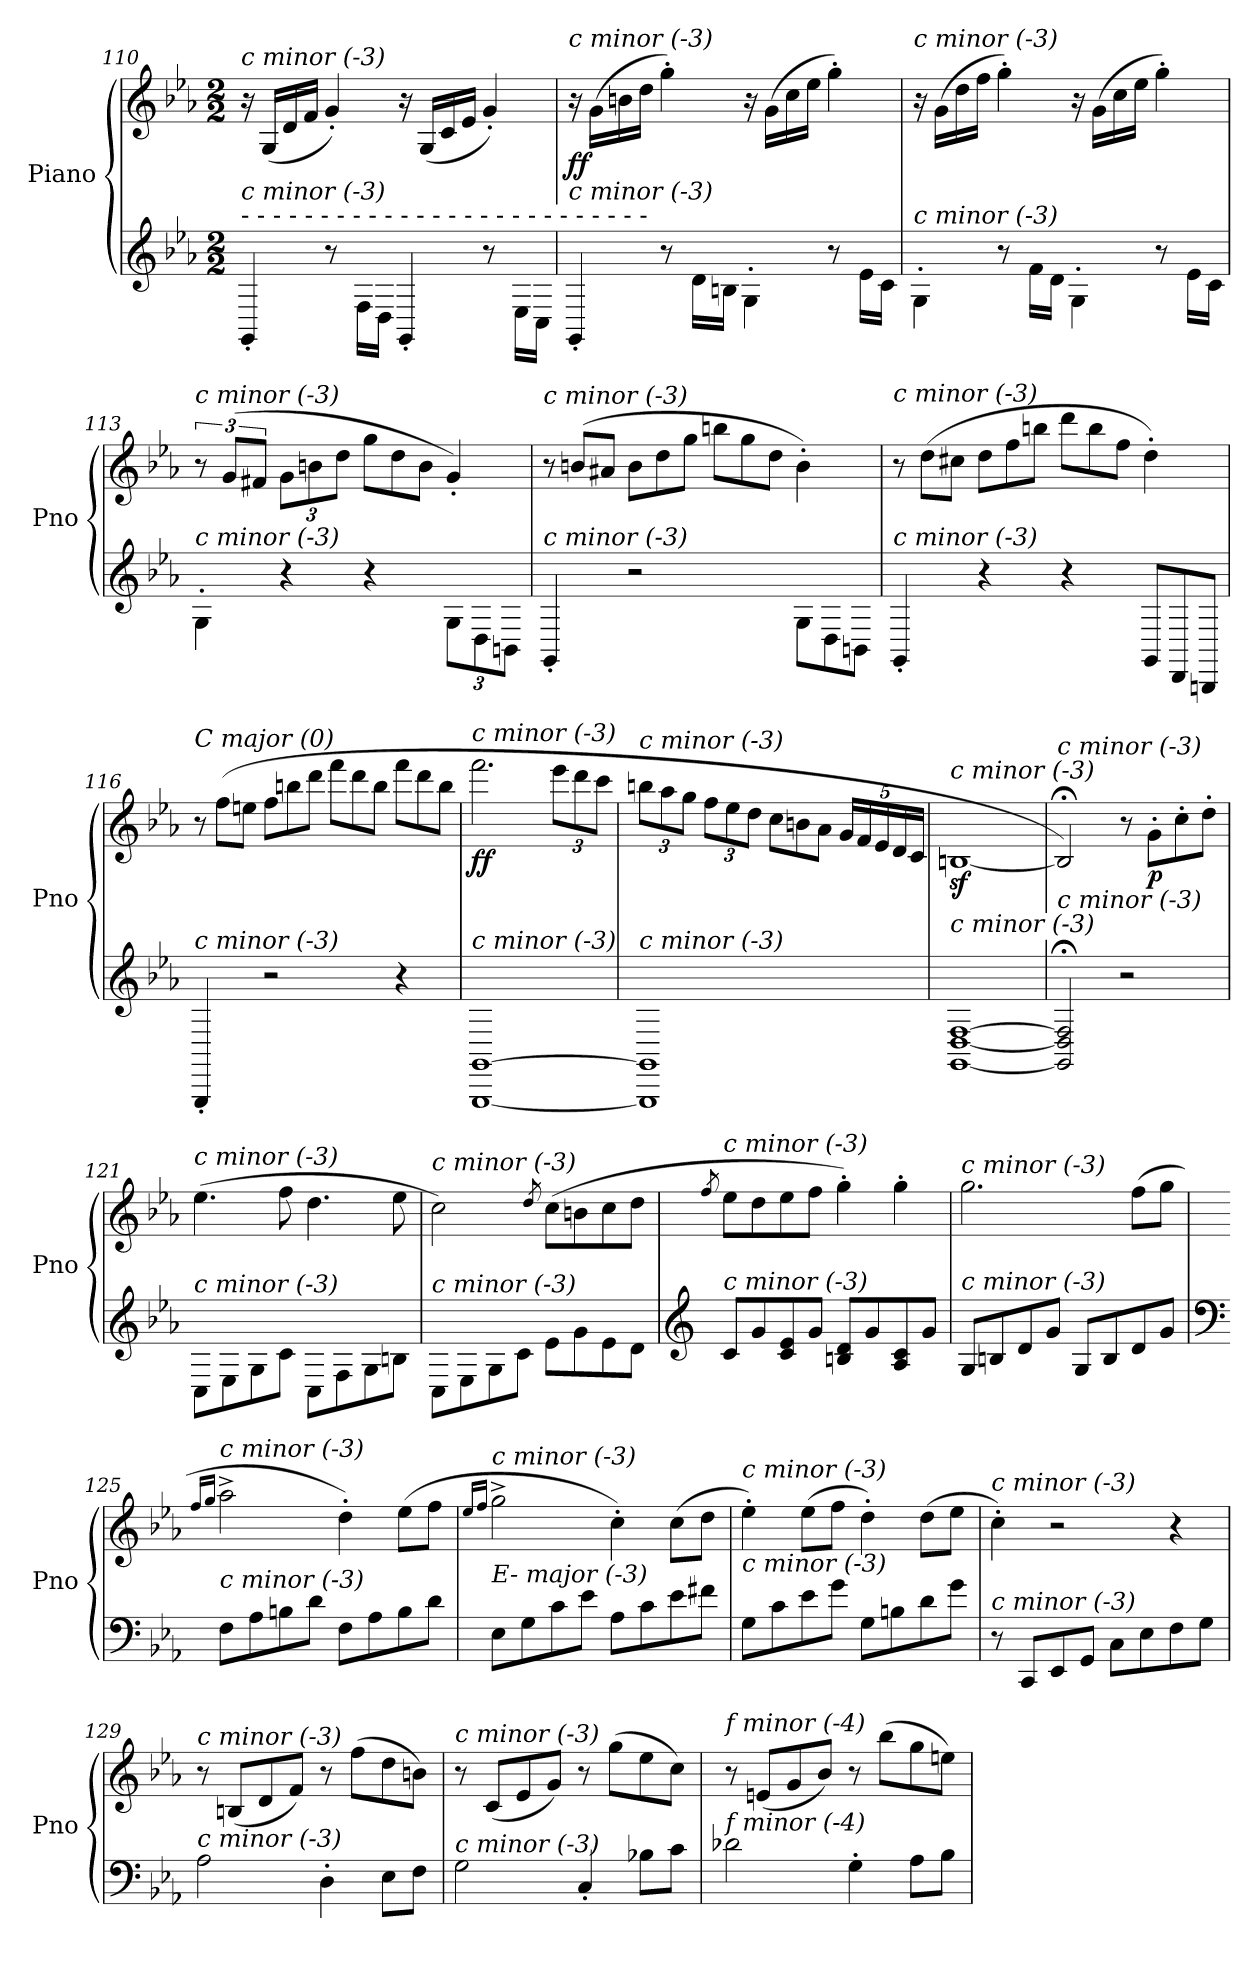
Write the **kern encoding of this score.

**kern	**kern	**dynam
*part1	*part1	*part1
*staff2	*staff1	*staff1/2
*I"Piano	*	*
*I'Pno	*	*
*clefG2	*clefG2	*
*k[b-e-a-]	*k[b-e-a-]	*
*M2/2	*M2/2	*
=110	=110	=110
!	!LO:TX:i:t=c minor (-3)	!
!LO:TX:a:t=-  -  -  -  -  -  -  -  -  -  -  -  -  -  -  -  -  -  -  -  -  -  -  -  -  -	!	!
!LO:TX:i:t=c minor (-3)	!	!
4GG'/	16r	.
.	(<16G/LL	.
.	16d/	.
.	16f/JJ	.
8r	4g'/)	.
16F\LL	.	.
16D\JJ	.	.
4GG'/	16r	.
.	(<16G/LL	.
.	16c/	.
.	16e-/JJ	.
8r	4g'/)	.
16E-\LL	.	.
16C\JJ	.	.
=111	=111	=111
!	!LO:TX:i:t=c minor (-3)	!
!LO:TX:i:t=c minor (-3)	!	!
!	!	!LO:DY:b
4GG'/	16r	ff
.	(>16g\LL	.
.	16bn\	.
.	16dd\JJ	.
8r	4gg'\)	.
16d\LL	.	.
16Bn\JJ	.	.
4G'\	16r	.
.	(>16g\LL	.
.	16cc\	.
.	16ee-\JJ	.
8r	4gg'\)	.
16e-\LL	.	.
16c\JJ	.	.
!!LO:LB:g=z
=112	=112	=112
!	!LO:TX:i:t=c minor (-3)	!
!LO:TX:i:t=c minor (-3)	!	!
4G'\	16r	.
.	(>16g\LL	.
.	16dd\	.
.	16ff\JJ	.
8r	4gg'\)	.
16f\LL	.	.
16d\JJ	.	.
4G'\	16r	.
.	(>16g\LL	.
.	16cc\	.
.	16ee-\JJ	.
8r	4gg'\)	.
16e-\LL	.	.
16c\JJ	.	.
=113	=113	=113
!	!LO:TX:i:t=c minor (-3)	!
!LO:TX:i:t=c minor (-3)	!	!
4G'\	12r	.
.	(>12g/L	.
.	12f#X/J	.
4r	12g\L	.
.	12bn\	.
.	12dd\J	.
*	*Xtuplet	*
4r	12gg\L	.
.	12dd\	.
.	12b\J	.
12G\L	4g'/)	.
12D\	.	.
12BBn\J	.	.
=114	=114	=114
!	!LO:TX:i:t=c minor (-3)	!
!LO:TX:i:t=c minor (-3)	!	!
4GG'/	12r	.
.	(>12bn/L	.
.	12a#Xi/J	.
2r	12b\L	.
.	12dd\	.
.	12gg\J	.
.	12bbn\L	.
.	12gg\	.
.	12dd\J	.
*Xtuplet	*	*
12G\L	4b'\)	.
12D\	.	.
12BBn\J	.	.
!!LO:LB:g=z
=115	=115	=115
!	!LO:TX:i:t=c minor (-3)	!
!LO:TX:i:t=c minor (-3)	!	!
4GG'/	12r	.
.	(>12dd\L	.
.	12cc#Xi\J	.
4r	12dd\L	.
.	12ff\	.
.	12bbn\J	.
4r	12ddd\L	.
.	12bb\	.
.	12ff\J	.
12GG/L	4dd'\)	.
12DD/	.	.
12BBBn/J	.	.
=116	=116	=116
!	!LO:TX:i:t=C major (0)	!
!LO:TX:i:t=c minor (-3)	!	!
4GGG'/	12r	.
.	(>12ff\L	.
.	12een\J	.
2r	12ff\L	.
.	12bbn\	.
.	12ddd\J	.
.	12fff\L	.
.	12ddd\	.
.	12bb\J	.
4r	12fff\L	.
.	12ddd\	.
.	12bb\J	.
=117	=117	=117
!	!LO:TX:i:t=c minor (-3)	!
!LO:TX:i:t=c minor (-3)	!	!
!	!	!LO:DY:b
[1GGG [1GG	2.fff\	ff
*	*tuplet	*
*	*Xbrackettup	*
.	12eee-\L	.
.	12ddd\	.
.	12ccc\J	.
!!LO:LB:g=z
=118	=118	=118
!	!LO:TX:i:t=c minor (-3)	!
!LO:TX:i:t=c minor (-3)	!	!
1GGG] 1GG]	12bbn\L	.
.	12aa-\	.
.	12gg\J	.
.	12ff\L	.
.	12ee-\	.
.	12dd\J	.
*	*Xtuplet	*
.	12cc\L	.
.	12bn\	.
.	12a-\J	.
*	*tuplet	*
.	20g/LL	.
.	20f/	.
.	20e-/	.
.	20d/	.
.	20c/JJ	.
=119	=119	=119
!	!LO:TX:i:t=c minor (-3)	!
!LO:TX:i:t=c minor (-3)	!	!
[1GG [1D [1F	[1Bnz<	.
=120	=120	=120
!	!LO:TX:i:t=c minor (-3)	!
!LO:TX:i:t=c minor (-3)	!	!
2GG/]; 2D/]; 2F/];	2B;</])	.
2r	8r	.
!	!	!LO:DY:b
.	8g'\L	p
.	8cc'\	.
.	8dd'\J	.
=121	=121	=121
!	!LO:TX:i:t=c minor (-3)	!
!LO:TX:i:t=c minor (-3)	!	!
8C\L	(>4.ee-\	.
8E-\	.	.
8G\	.	.
8c\J	8ff\	.
8C\L	4.dd\	.
8F\	.	.
8G\	.	.
8Bn\J	8ee-\	.
=122	=122	=122
!	!LO:TX:i:t=c minor (-3)	!
!LO:TX:i:t=c minor (-3)	!	!
8C\L	2cc\)	.
8E-\	.	.
8G\	.	.
8c\J	.	.
.	8qdd/	.
8e-\L	(>8cc\L	.
8g\	8bn\	.
8e-\	8cc\	.
8d\J	8dd\J	.
!!LO:LB:g=z
=123	=123	=123
*clefG2	*	*
.	8qff/	.
!	!LO:TX:i:t=c minor (-3)	!
!LO:TX:i:t=c minor (-3)	!	!
8c/L	8ee-\L	.
8g/	8dd\	.
8c/ 8e-/	8ee-\	.
8g/J	8ff\J	.
8Bn/ 8d/L	4gg'\)	.
8g/	.	.
8A-/ 8c/	4gg'\	.
8g/J	.	.
=124	=124	=124
!	!LO:TX:i:t=c minor (-3)	!
!LO:TX:i:t=c minor (-3)	!	!
8G/L	2.gg\	.
8Bn/	.	.
8d/	.	.
8g/J	.	.
8G/L	.	.
8B/	.	.
8d/	(>8ff\L	.
8g/J	8gg\J	.
=125	=125	=125
*clefF4	*	*
.	16qff/LL	.
.	16qgg/JJ	.
!	!LO:TX:i:t=c minor (-3)	!
!LO:TX:i:t=c minor (-3)	!	!
8F\L	2aa-^\	.
8A-\	.	.
8Bn\	.	.
8d\J	.	.
8F\L	4dd'\)	.
8A-\	.	.
8B\	(>8ee-\L	.
8d\J	8ff\J	.
=126	=126	=126
.	16qee-/LL	.
.	16qff/JJ	.
!	!LO:TX:i:t=c minor (-3)	!
!LO:TX:i:t=E- major (-3)	!	!
8E-\L	2gg^\	.
8G\	.	.
8c\	.	.
8e-\J	.	.
8A-\L	4cc'\)	.
8c\	.	.
8e-\	(>8cc\L	.
8f#X\J	8dd\J	.
!!LO:PB:g=z
=127	=127	=127
!	!LO:TX:i:t=c minor (-3)	!
!LO:TX:i:t=c minor (-3)	!	!
8G\L	4ee-'\)	.
8c\	.	.
8e-\	(>8ee-\L	.
8g\J	8ff\J	.
8G\L	4dd'\)	.
8Bn\	.	.
8d\	(>8dd\L	.
8g\J	8ee-\J	.
=128	=128	=128
!	!LO:TX:i:t=c minor (-3)	!
!LO:TX:i:t=c minor (-3)	!	!
8r	4cc'\)	.
8CC/L	.	.
8EE-/	2r	.
8GG/J	.	.
8C\L	.	.
8E-\	.	.
8F\	4r	.
8G\J	.	.
=129	=129	=129
!	!LO:TX:i:t=c minor (-3)	!
!LO:TX:i:t=c minor (-3)	!	!
2A-\	8r	.
.	(<8Bn/L	.
.	8d/	.
.	8f/J)	.
4D'\	8r	.
.	(>8ff\L	.
8E-\L	8dd\	.
8F\J	8bn\J)	.
=130	=130	=130
!	!LO:TX:i:t=c minor (-3)	!
!LO:TX:i:t=c minor (-3)	!	!
2G\	8r	.
.	(<8c/L	.
.	8e-/	.
.	8g/J)	.
4C'/	8r	.
.	(>8gg\L	.
8B-X\L	8ee-\	.
8c\J	8cc\J)	.
!!LO:LB:g=z
=131	=131	=131
!	!LO:TX:i:t=f minor (-4)	!
!LO:TX:i:t=f minor (-4)	!	!
2d-X\	8r	.
.	(<8en/L	.
.	8g/	.
.	8b-/J)	.
4G'\	8r	.
.	(>8bb-\L	.
8A-\L	8gg\	.
8B-\J	8een\J)	.
=	=	=
*-	*-	*-
